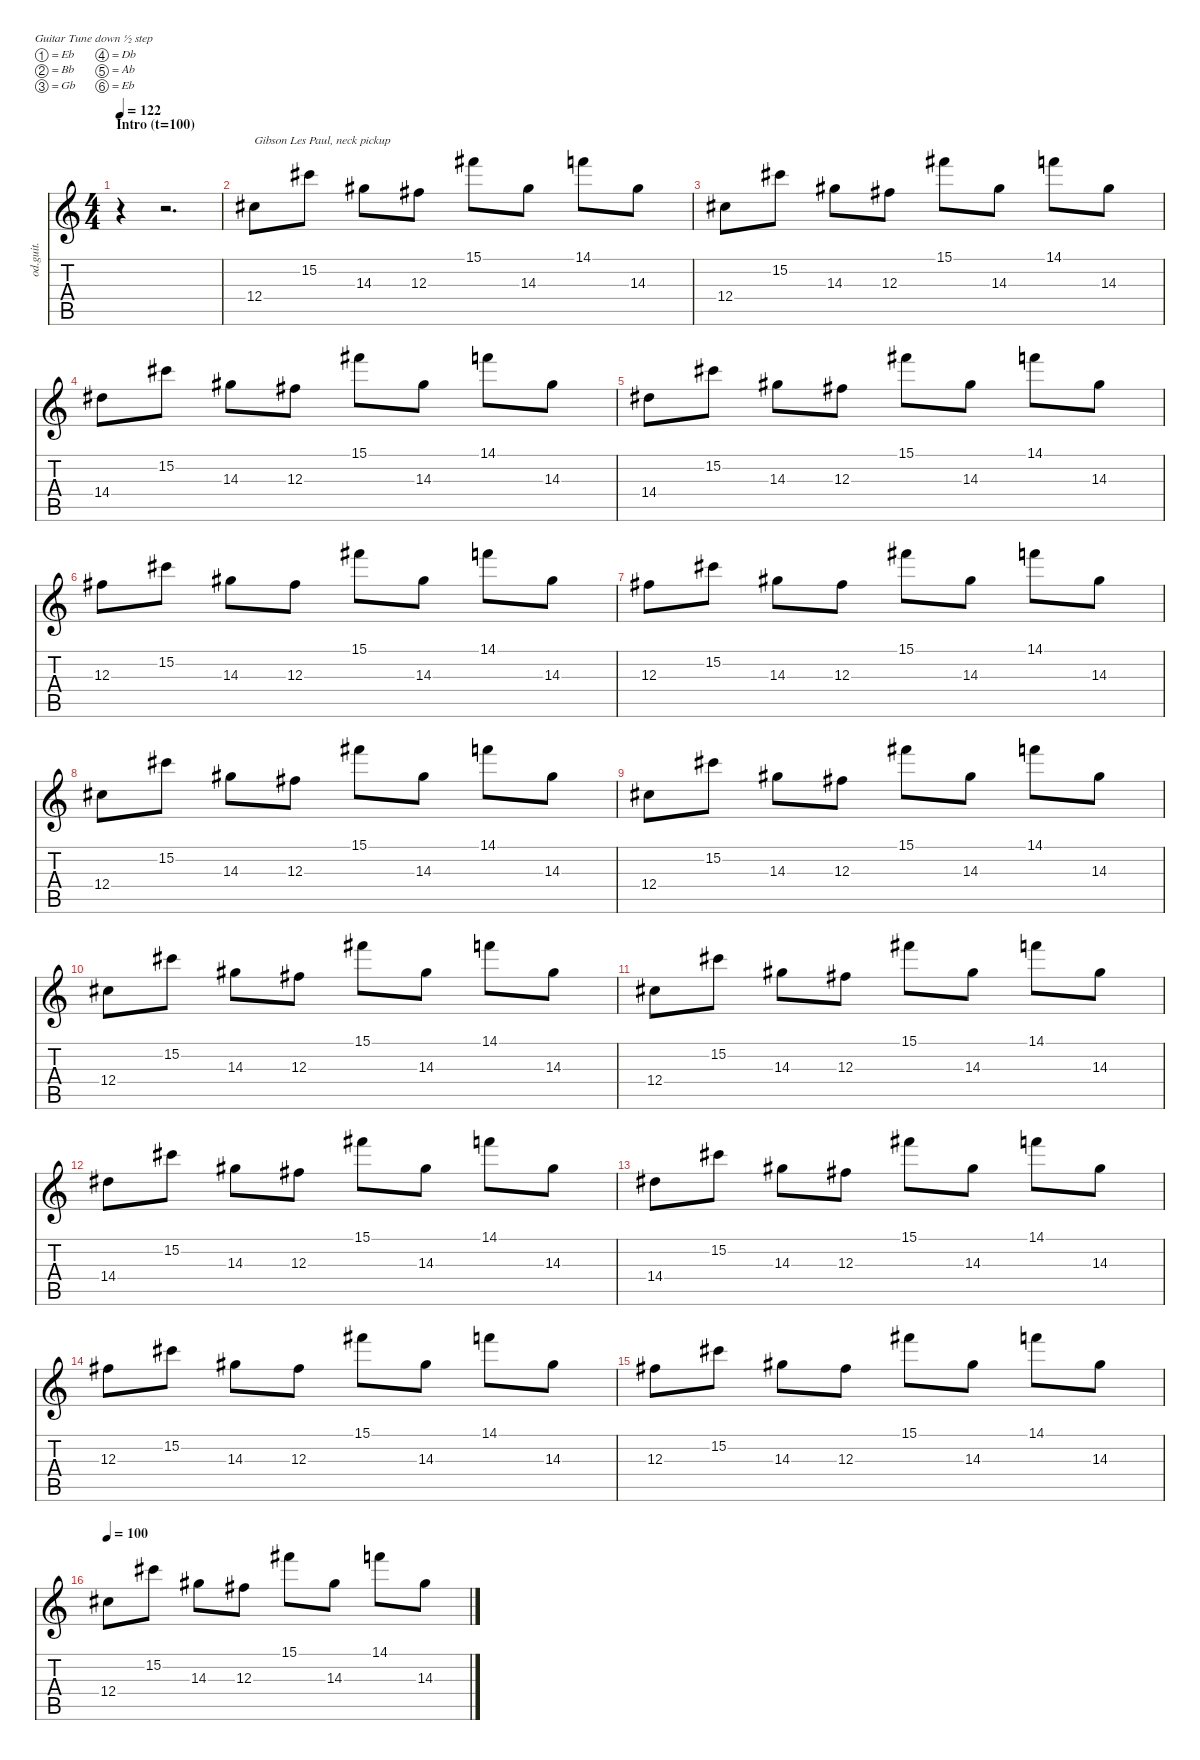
\defaultSystemsLayout 4
\hideDynamics
\bracketExtendMode nobrackets
\otherSystemsTrackNameOrientation horizontal
\track ("Guitar 1 (Slash)" "od.guit.") {instrument overdrivenguitar}
\staff {score tabs}
\tuning (Eb4 Bb3 Gb3 Db3 Ab2 Eb2)
\ts (4 4)
\section ("" "Intro (t=100)")
\tempo 122
\clef g2
\ks c
r.4{dy ff instrument overdrivenguitar beam Down} r.2{d beam Down} |
12.4{acc #}.8{txt "Gibson Les Paul, neck pickup" beam Down} 15.2{acc #}.8{beam Down} 14.3{acc #}.8{beam Down} 12.3{acc #}.8{beam Down} 15.1{acc #}.8{beam Down} 14.3{acc #}.8{beam Down} 14.1.8{beam Down} 14.3{acc #}.8{beam Down} |
12.4{acc #}.8{beam Down} 15.2{acc #}.8{beam Down} 14.3{acc #}.8{beam Down} 12.3{acc #}.8{beam Down} 15.1{acc #}.8{beam Down} 14.3{acc #}.8{beam Down} 14.1.8{beam Down} 14.3{acc #}.8{beam Down} |
14.4{acc #}.8{beam Down} 15.2{acc #}.8{beam Down} 14.3{acc #}.8{beam Down} 12.3{acc #}.8{beam Down} 15.1{acc #}.8{beam Down} 14.3{acc #}.8{beam Down} 14.1.8{beam Down} 14.3{acc #}.8{beam Down} |
14.4{acc #}.8{beam Down} 15.2{acc #}.8{beam Down} 14.3{acc #}.8{beam Down} 12.3{acc #}.8{beam Down} 15.1{acc #}.8{beam Down} 14.3{acc #}.8{beam Down} 14.1.8{beam Down} 14.3{acc #}.8{beam Down} |
12.3{acc #}.8{beam Down} 15.2{acc #}.8{beam Down} 14.3{acc #}.8{beam Down} 12.3{acc #}.8{beam Down} 15.1{acc #}.8{beam Down} 14.3{acc #}.8{beam Down} 14.1.8{beam Down} 14.3{acc #}.8{beam Down} |
12.3{acc #}.8{beam Down} 15.2{acc #}.8{beam Down} 14.3{acc #}.8{beam Down} 12.3{acc #}.8{beam Down} 15.1{acc #}.8{beam Down} 14.3{acc #}.8{beam Down} 14.1.8{beam Down} 14.3{acc #}.8{beam Down} |
12.4{acc #}.8{beam Down} 15.2{acc #}.8{beam Down} 14.3{acc #}.8{beam Down} 12.3{acc #}.8{beam Down} 15.1{acc #}.8{beam Down} 14.3{acc #}.8{beam Down} 14.1.8{beam Down} 14.3{acc #}.8{beam Down} |
12.4{acc #}.8{beam Down} 15.2{acc #}.8{beam Down} 14.3{acc #}.8{beam Down} 12.3{acc #}.8{beam Down} 15.1{acc #}.8{beam Down} 14.3{acc #}.8{beam Down} 14.1.8{beam Down} 14.3{acc #}.8{beam Down} |
12.4{acc #}.8{beam Down} 15.2{acc #}.8{beam Down} 14.3{acc #}.8{beam Down} 12.3{acc #}.8{beam Down} 15.1{acc #}.8{beam Down} 14.3{acc #}.8{beam Down} 14.1.8{beam Down} 14.3{acc #}.8{beam Down} |
12.4{acc #}.8{beam Down} 15.2{acc #}.8{beam Down} 14.3{acc #}.8{beam Down} 12.3{acc #}.8{beam Down} 15.1{acc #}.8{beam Down} 14.3{acc #}.8{beam Down} 14.1.8{beam Down} 14.3{acc #}.8{beam Down} |
14.4{acc #}.8{beam Down} 15.2{acc #}.8{beam Down} 14.3{acc #}.8{beam Down} 12.3{acc #}.8{beam Down} 15.1{acc #}.8{beam Down} 14.3{acc #}.8{beam Down} 14.1.8{beam Down} 14.3{acc #}.8{beam Down} |
14.4{acc #}.8{beam Down} 15.2{acc #}.8{beam Down} 14.3{acc #}.8{beam Down} 12.3{acc #}.8{beam Down} 15.1{acc #}.8{beam Down} 14.3{acc #}.8{beam Down} 14.1.8{beam Down} 14.3{acc #}.8{beam Down} |
12.3{acc #}.8{beam Down} 15.2{acc #}.8{beam Down} 14.3{acc #}.8{beam Down} 12.3{acc #}.8{beam Down} 15.1{acc #}.8{beam Down} 14.3{acc #}.8{beam Down} 14.1.8{beam Down} 14.3{acc #}.8{beam Down} |
12.3{acc #}.8{beam Down} 15.2{acc #}.8{beam Down} 14.3{acc #}.8{beam Down} 12.3{acc #}.8{beam Down} 15.1{acc #}.8{beam Down} 14.3{acc #}.8{beam Down} 14.1.8{beam Down} 14.3{acc #}.8{beam Down} |
\tempo 100
12.4{acc #}.8{beam Down} 15.2{acc #}.8{beam Down} 14.3{acc #}.8{beam Down} 12.3{acc #}.8{beam Down} 15.1{acc #}.8{beam Down} 14.3{acc #}.8{beam Down} 14.1.8{beam Down} 14.3{acc #}.8{beam Down}
